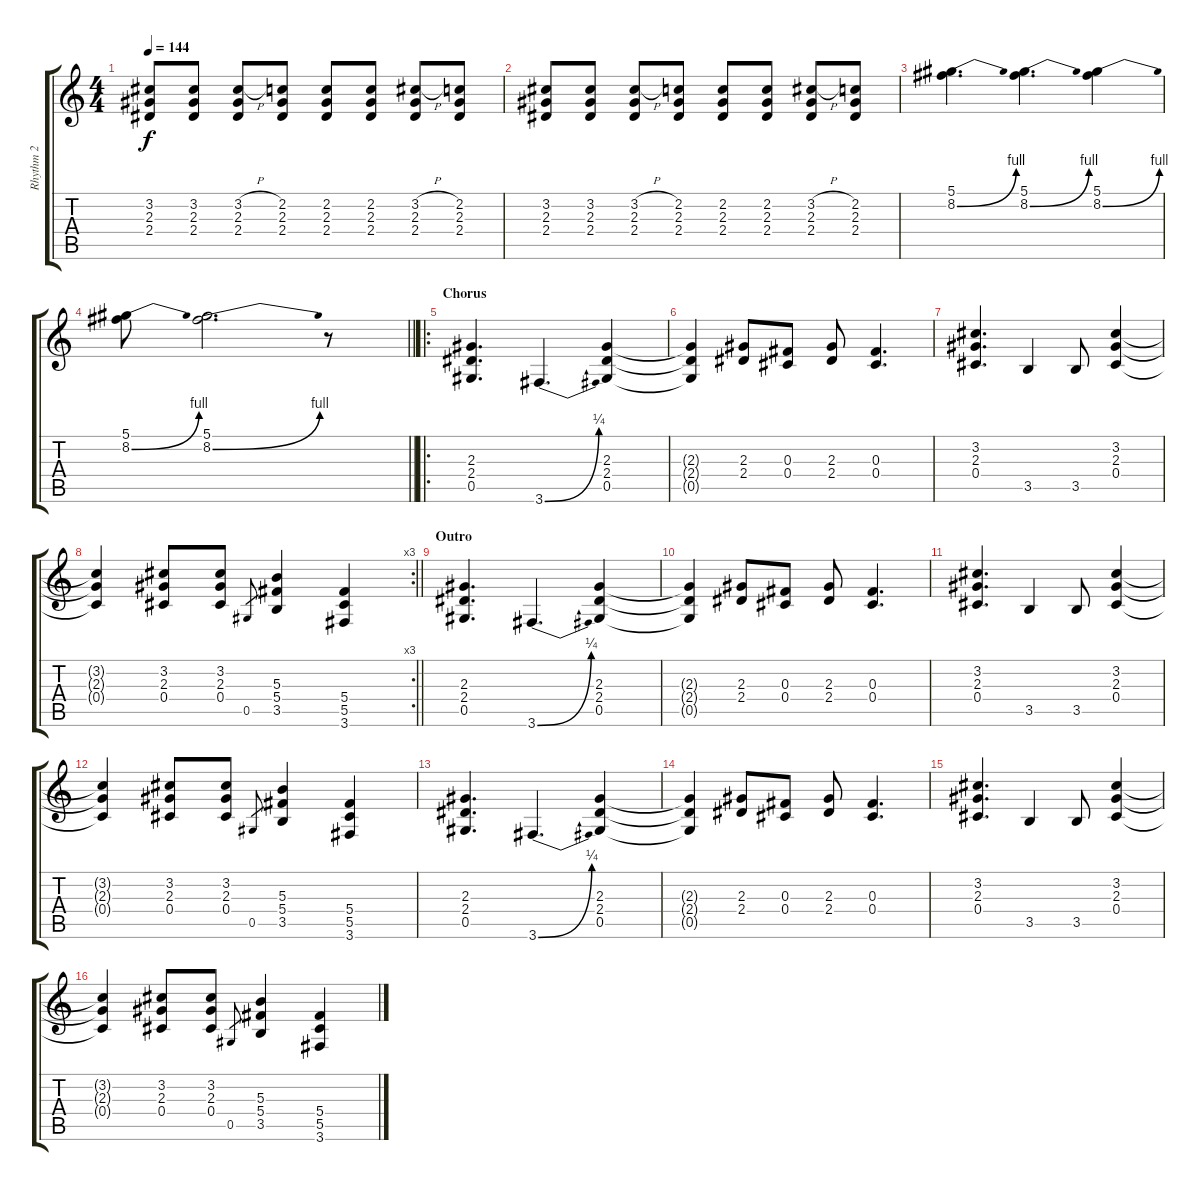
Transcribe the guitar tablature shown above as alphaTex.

\track ("Rhythm 2" "Rhythm 2") {instrument overdrivenguitar}
\staff {score tabs}
\tuning (Eb4 Bb3 Gb3 Db3 Ab2 Eb2) {hide}
\ts (4 4)
\tempo 144
\clef g2
\ks c
(3.2 2.3 2.4).8{dy f volume 12} (3.2 2.3 2.4).8 (3.2{h} 2.3 2.4).8 (2.2 2.3 2.4).8 (2.2 2.3 2.4).8 (2.2 2.3 2.4).8 (3.2{h} 2.3 2.4).8 (2.2 2.3 2.4).8 |
(3.2 2.3 2.4).8 (3.2 2.3 2.4).8 (3.2{h} 2.3 2.4).8 (2.2 2.3 2.4).8 (2.2 2.3 2.4).8 (2.2 2.3 2.4).8 (3.2{h} 2.3 2.4).8 (2.2 2.3 2.4).8 |
(5.1 8.2{be (bend 0 0 60 4)}).4{d} (5.1 8.2{be (bend 0 0 60 4)}).4{d} (5.1 8.2{be (bend 0 0 60 4)}).4 |
\barLineRight lightlight
(5.1 8.2{be (bend 0 0 60 4)}).8 (5.1 8.2{be (bend 0 0 60 4)}).2{d} r.8 |
\ro
\section ("" "Chorus")
(2.3 2.4 0.5).4{d} 3.6{be (bend 0 0 60 1)}.4{d} (2.3 2.4 0.5).4 |
(2.3{t} 2.4{t} 0.5{t}).4 (2.3 2.4).8 (0.3 0.4).8 (2.3 2.4).8 (0.3 0.4).4{d} |
(3.2 2.3 0.4).4{d} 3.5.4 3.5.8 (3.2 2.3 0.4).4 |
\rc 3
\barLineRight lightlight
(3.2{t} 2.3{t} 0.4{t}).4 (3.2 2.3 0.4).8 (3.2 2.3 0.4).8 0.5.8{gr} (5.3 5.4 3.5).4 (5.4 5.5 3.6).4 |
\section ("" "Outro")
(2.3 2.4 0.5).4{d volume 9} 3.6{be (bend 0 0 60 1)}.4{d} (2.3 2.4 0.5).4 |
(2.3{t} 2.4{t} 0.5{t}).4 (2.3 2.4).8 (0.3 0.4).8 (2.3 2.4).8 (0.3 0.4).4{d} |
(3.2 2.3 0.4).4{d} 3.5.4 3.5.8 (3.2 2.3 0.4).4 |
(3.2{t} 2.3{t} 0.4{t}).4 (3.2 2.3 0.4).8 (3.2 2.3 0.4).8 0.5.8{gr} (5.3 5.4 3.5).4 (5.4 5.5 3.6).4 |
(2.3 2.4 0.5).4{d} 3.6{be (bend 0 0 60 1)}.4{d} (2.3 2.4 0.5).4 |
(2.3{t} 2.4{t} 0.5{t}).4 (2.3 2.4).8 (0.3 0.4).8 (2.3 2.4).8 (0.3 0.4).4{d} |
(3.2 2.3 0.4).4{d} 3.5.4 3.5.8 (3.2 2.3 0.4).4 |
(3.2{t} 2.3{t} 0.4{t}).4 (3.2 2.3 0.4).8 (3.2 2.3 0.4).8 0.5.8{gr} (5.3 5.4 3.5).4 (5.4 5.5 3.6).4
